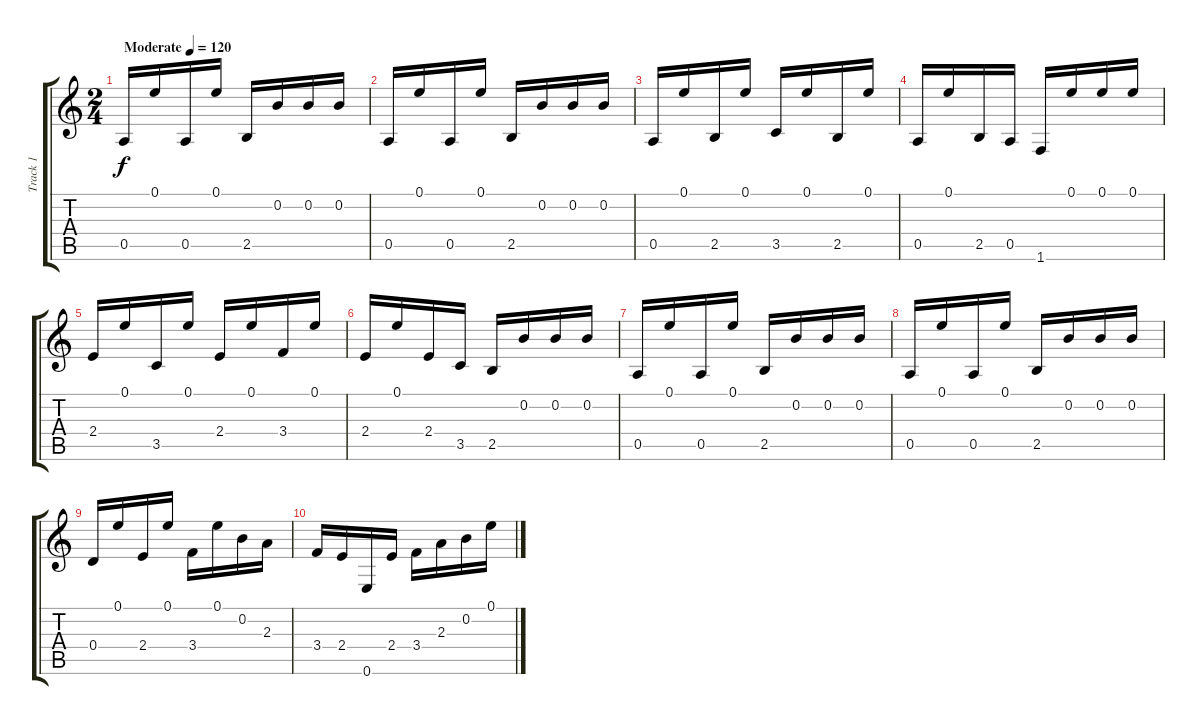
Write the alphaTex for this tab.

\track ("Track 1" "Track 1") {instrument acousticguitarnylon}
\staff {score tabs}
\tuning (E4 B3 G3 D3 A2 E2) {hide}
\ts (2 4)
\tempo (120 "Moderate")
\clef g2
\ks c
0.5.16{dy f instrument acousticguitarnylon} 0.1.16 0.5.16 0.1.16 2.5.16 0.2.16 0.2.16 0.2.16 |
0.5.16 0.1.16 0.5.16 0.1.16 2.5.16 0.2.16 0.2.16 0.2.16 |
0.5.16 0.1.16 2.5.16 0.1.16 3.5.16 0.1.16 2.5.16 0.1.16 |
0.5.16 0.1.16 2.5.16 0.5.16 1.6.16 0.1.16 0.1.16 0.1.16 |
2.4.16 0.1.16 3.5.16 0.1.16 2.4.16 0.1.16 3.4.16 0.1.16 |
2.4.16 0.1.16 2.4.16 3.5.16 2.5.16 0.2.16 0.2.16 0.2.16 |
0.5.16 0.1.16 0.5.16 0.1.16 2.5.16 0.2.16 0.2.16 0.2.16 |
0.5.16 0.1.16 0.5.16 0.1.16 2.5.16 0.2.16 0.2.16 0.2.16 |
0.4.16 0.1.16 2.4.16 0.1.16 3.4.16 0.1.16 0.2.16 2.3.16 |
3.4.16 2.4.16 0.6.16 2.4.16 3.4.16 2.3.16 0.2.16 0.1.16
